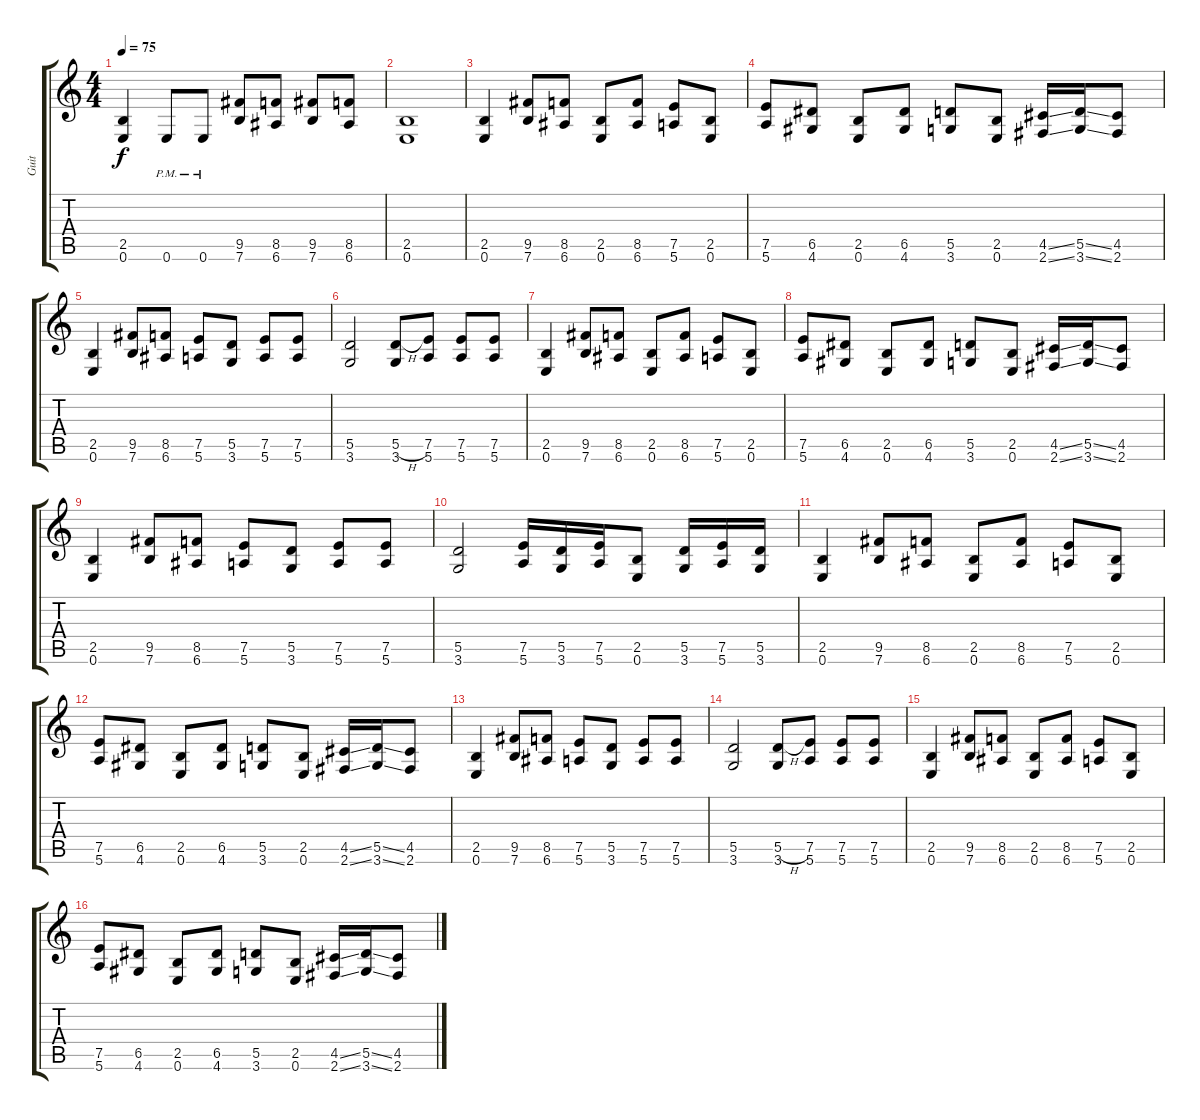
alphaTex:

\track ("Guit" "Guit") {instrument overdrivenguitar}
\staff {score tabs}
\tuning (E4 B3 G3 D3 A2 E2) {hide}
\ts (4 4)
\tempo 75
\clef g2
\ks c
(2.5 0.6).4{dy f} 0.6{pm}.8 0.6{pm}.8 (9.5 7.6).8 (8.5 6.6).8 (9.5 7.6).8 (8.5 6.6).8 |
(2.5 0.6).1 |
(2.5 0.6).4 (9.5 7.6).8 (8.5 6.6).8 (2.5 0.6).8 (8.5 6.6).8 (7.5 5.6).8 (2.5 0.6).8 |
(7.5 5.6).8 (6.5 4.6).8 (2.5 0.6).8 (6.5 4.6).8 (5.5 3.6).8 (2.5 0.6).8 (4.5{ss} 2.6{ss}).16 (5.5{ss} 3.6{ss}).16 (4.5 2.6).8 |
(2.5 0.6).4 (9.5 7.6).8 (8.5 6.6).8 (7.5 5.6).8 (5.5 3.6).8 (7.5 5.6).8 (7.5 5.6).8 |
(5.5 3.6).2 (5.5{h} 3.6).8 (7.5 5.6).8 (7.5 5.6).8 (7.5 5.6).8 |
(2.5 0.6).4 (9.5 7.6).8 (8.5 6.6).8 (2.5 0.6).8 (8.5 6.6).8 (7.5 5.6).8 (2.5 0.6).8 |
(7.5 5.6).8 (6.5 4.6).8 (2.5 0.6).8 (6.5 4.6).8 (5.5 3.6).8 (2.5 0.6).8 (4.5{ss} 2.6{ss}).16 (5.5{ss} 3.6{ss}).16 (4.5 2.6).8 |
(2.5 0.6).4 (9.5 7.6).8 (8.5 6.6).8 (7.5 5.6).8 (5.5 3.6).8 (7.5 5.6).8 (7.5 5.6).8 |
(5.5 3.6).2 (7.5 5.6).16 (5.5 3.6).16 (7.5 5.6).16 (2.5 0.6).8 (5.5 3.6).16 (7.5 5.6).16 (5.5 3.6).16 |
(2.5 0.6).4 (9.5 7.6).8 (8.5 6.6).8 (2.5 0.6).8 (8.5 6.6).8 (7.5 5.6).8 (2.5 0.6).8 |
(7.5 5.6).8 (6.5 4.6).8 (2.5 0.6).8 (6.5 4.6).8 (5.5 3.6).8 (2.5 0.6).8 (4.5{ss} 2.6{ss}).16 (5.5{ss} 3.6{ss}).16 (4.5 2.6).8 |
(2.5 0.6).4 (9.5 7.6).8 (8.5 6.6).8 (7.5 5.6).8 (5.5 3.6).8 (7.5 5.6).8 (7.5 5.6).8 |
(5.5 3.6).2 (5.5{h} 3.6).8 (7.5 5.6).8 (7.5 5.6).8 (7.5 5.6).8 |
(2.5 0.6).4 (9.5 7.6).8 (8.5 6.6).8 (2.5 0.6).8 (8.5 6.6).8 (7.5 5.6).8 (2.5 0.6).8 |
(7.5 5.6).8 (6.5 4.6).8 (2.5 0.6).8 (6.5 4.6).8 (5.5 3.6).8 (2.5 0.6).8 (4.5{ss} 2.6{ss}).16 (5.5{ss} 3.6{ss}).16 (4.5 2.6).8
